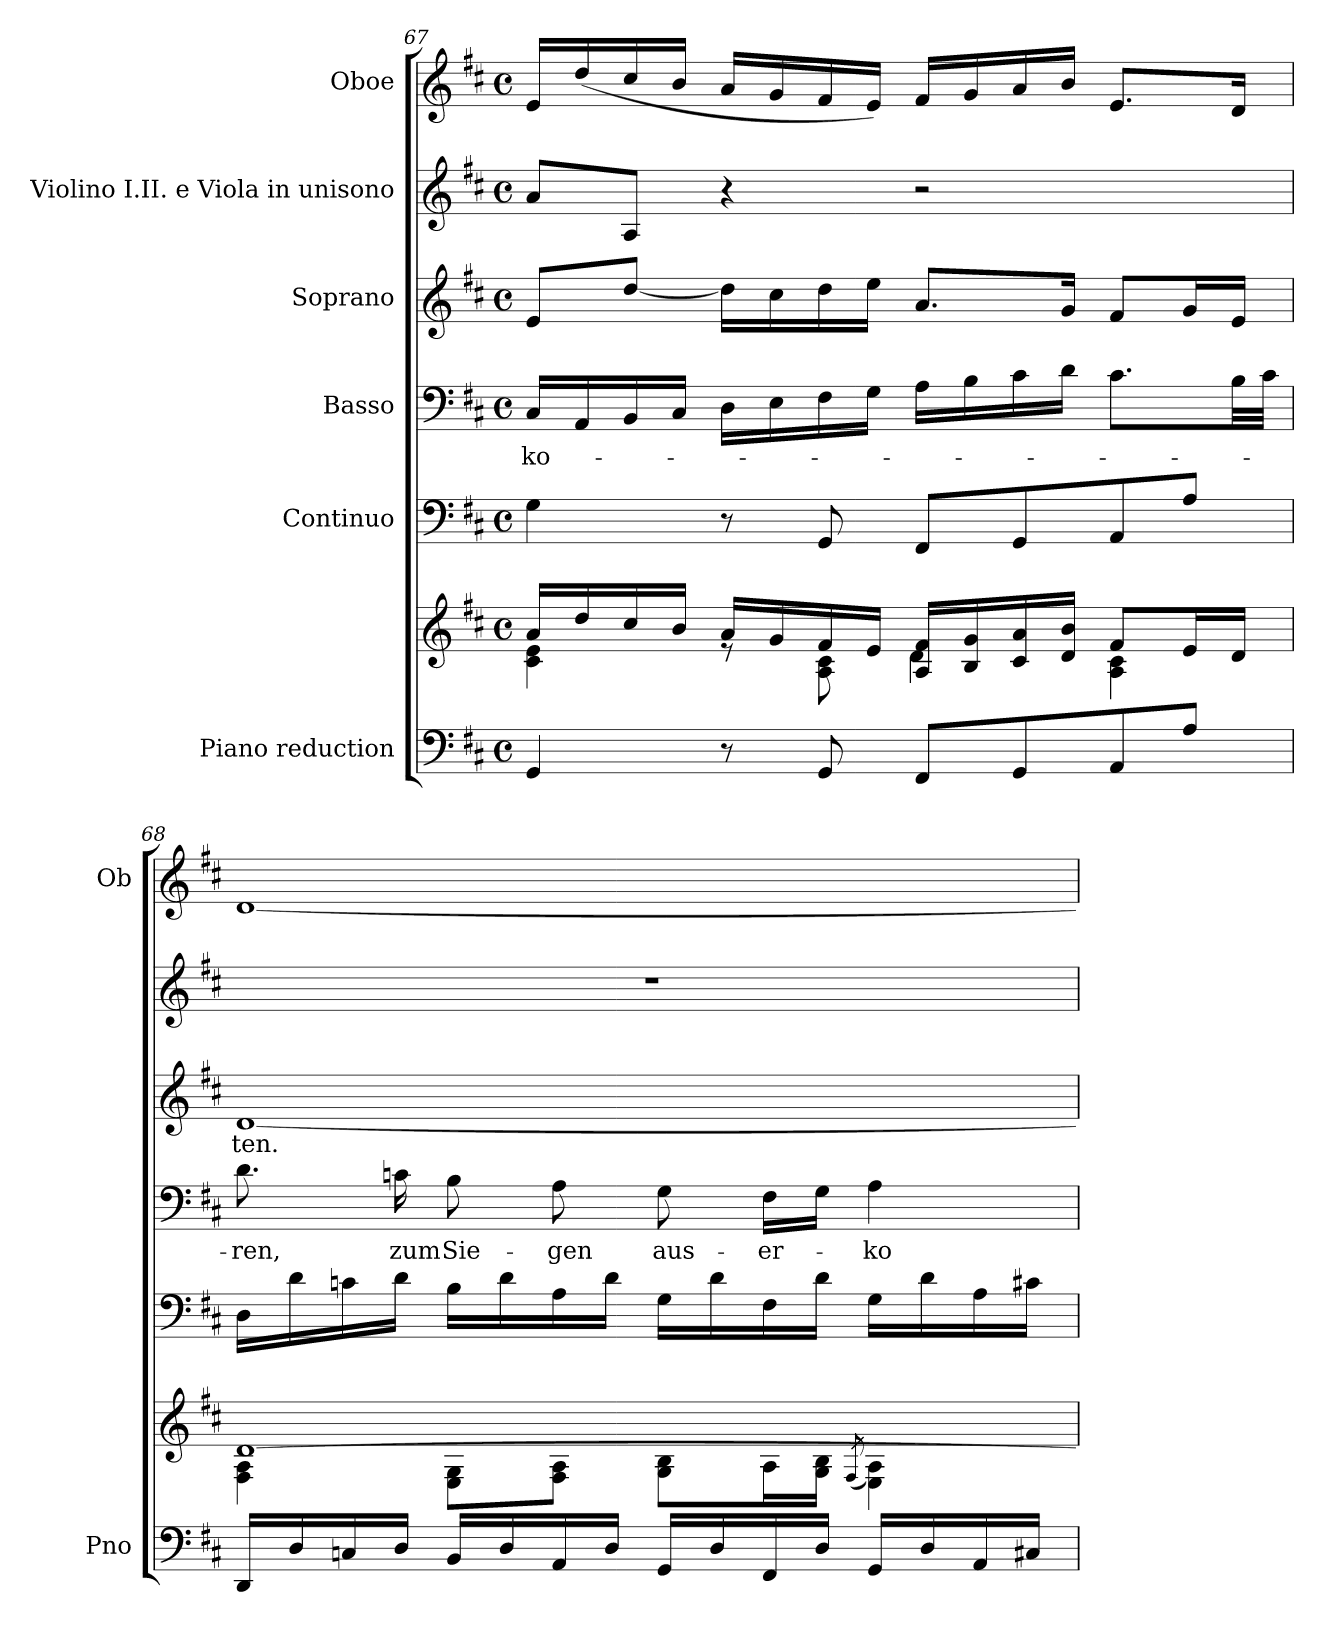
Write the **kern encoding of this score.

**kern	**kern	**kern	**kern	**text	**kern	**text	**kern	**kern
*part6	*part6	*part5	*part4	*part4	*part3	*part3	*part2	*part1
*staff7	*staff6	*staff5	*staff4	*staff4	*staff3	*staff3	*staff2	*staff1
*I"Piano reduction	*	*I"Continuo	*I"Basso	*	*I"Soprano	*	*I"Violino I.II. e Viola in unisono	*I"Oboe
*I'Pno	*	*	*	*	*	*	*	*I'Ob
*clefF4	*clefG2	*clefF4	*clefF4	*	*clefG2	*	*clefG2	*clefG2
*k[f#c#]	*k[f#c#]	*k[f#c#]	*k[f#c#]	*	*k[f#c#]	*	*k[f#c#]	*k[f#c#]
*M4/4	*M4/4	*M4/4	*M4/4	*	*M4/4	*	*M4/4	*M4/4
*met(c)	*met(c)	*met(c)	*met(c)	*	*met(c)	*	*met(c)	*met(c)
=67	=67	=67	=67	=67	=67	=67	=67	=67
*	*^	*	*	*	*	*	*	*
!	!	!	!	!	!LO:LY:b	!	!	!	!
4GG/	16a/LL	4c#\ 4e\	4G\	16C#/LL	ko-	8e/L	.	8a/L	16e/LL
.	16dd/	.	.	16AA/	.	.	.	.	(<16dd/
.	16cc#/	.	.	16BB/	.	[8dd/J	.	8A/J	16cc#/
.	16b/JJ	.	.	16C#/JJ	.	.	.	.	16b/JJ
8r	16a/LL	8re	8r	16D\LL	.	16dd\LL]	.	4r	16a/LL
.	16g/	.	.	16E\	.	16cc#\	.	.	16g/
8GG/	16f#/	8A\ 8c#\	8GG/	16F#\	.	16dd\	.	.	16f#/
.	16e/JJ	.	.	16G\JJ	.	16ee\JJ	.	.	16e/JJ)
8FF#/L	16A/ 16f#/LL	4d\	8FF#/L	16A\LL	.	8.a/L	.	2r	16f#/LL
.	16B/ 16g/	.	.	16B\	.	.	.	.	16g/
8GG/	16c#/ 16a/	.	8GG/	16c#\	.	.	.	.	16a/
.	16d/ 16b/JJ	.	.	16d\JJ	.	16g/Jk	.	.	16b/JJ
8AA/	8f#/L	4A\ 4c#\	8AA/	8.c#\L	.	8f#/L	.	.	8.e/L
8A/J	16e/L	.	8A/J	.	.	16g/L	.	.	.
.	16d/JJ	.	.	32B\LL	.	16e/JJ	.	.	16d/Jk
.	.	.	.	32c#\JJJ	.	.	.	.	.
=68	=68	=68	=68	=68	=68	=68	=68	=68	=68
!	!	!	!	!	!LO:LY:b	!	!LO:LY:b	!	!
16DD/LL	[1d	4F#\ 4A\	16D\LL	8.d\	-ren,	[1d	-ten.	1r	[1d
16D/	.	.	16d\	.	.	.	.	.	.
16Cn/	.	.	16cn\	.	.	.	.	.	.
!	!	!	!	!	!LO:LY:b	!	!	!	!
16D/JJ	.	.	16d\JJ	16cn\	zum	.	.	.	.
!	!	!	!	!	!LO:LY:b	!	!	!	!
16BB/LL	.	8E\ 8G\L	16B\LL	8B\	Sie-	.	.	.	.
16D/	.	.	16d\	.	.	.	.	.	.
!	!	!	!	!	!LO:LY:b	!	!	!	!
16AA/	.	8F#\ 8A\J	16A\	8A\	gen	.	.	.	.
16D/JJ	.	.	16d\JJ	.	.	.	.	.	.
!	!	!	!	!	!LO:LY:b	!	!	!	!
16GG/LL	.	8G\ 8B\L	16G\LL	8G\	aus-	.	.	.	.
16D/	.	.	16d\	.	.	.	.	.	.
!	!	!	!	!	!LO:LY:b	!	!	!	!
16FF#/	.	16A\L	16F#\	16F#\LL	er-	.	.	.	.
16D/JJ	.	16G\ 16B\JJ	16d\JJ	16G\JJ	.	.	.	.	.
.	.	(<8qF#/	.	.	.	.	.	.	.
!	!	!	!	!	!LO:LY:b	!	!	!	!
16GG/LL	.	4E\ 4A\)	16G\LL	4A\	-ko-	.	.	.	.
16D/	.	.	16d\	.	.	.	.	.	.
16AA/	.	.	16A\	.	.	.	.	.	.
16C#X/JJ	.	.	16c#X\JJ	.	.	.	.	.	.
*	*v	*v	*	*	*	*	*	*	*
=	=	=	=	=	=	=	=	=
*-	*-	*-	*-	*-	*-	*-	*-	*-
